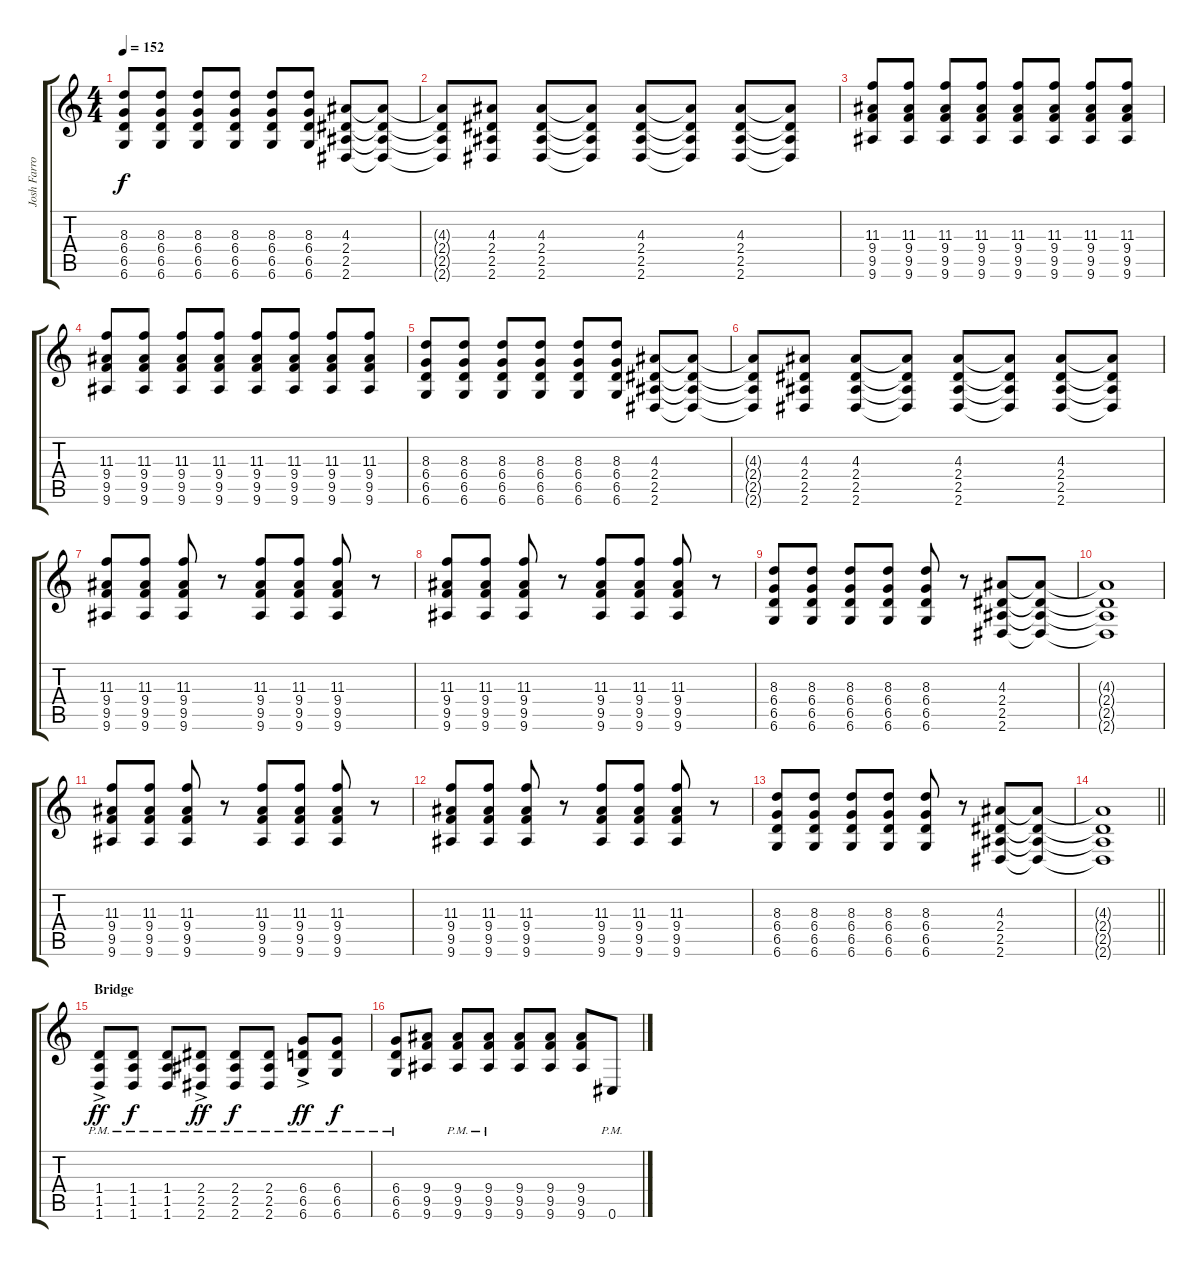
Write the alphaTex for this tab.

\track ("Josh Farro - Guitar" "Josh Farro") {instrument distortionguitar}
\staff {score tabs}
\tuning (Eb4 Bb3 Gb3 Db3 Ab2 Db2) {hide}
\ts (4 4)
\tempo 152
\clef g2
\ks c
(8.3 6.4 6.5 6.6).8{dy f} (8.3 6.4 6.5 6.6).8 (8.3 6.4 6.5 6.6).8 (8.3 6.4 6.5 6.6).8 (8.3 6.4 6.5 6.6).8 (8.3 6.4 6.5 6.6).8 (4.3 2.4 2.5 2.6).8 (4.3{t} 2.4{t} 2.5{t} 2.6{t}).8 |
(4.3{t} 2.4{t} 2.5{t} 2.6{t}).8 (4.3 2.4 2.5 2.6).8 (4.3 2.4 2.5 2.6).8 (4.3{t} 2.4{t} 2.5{t} 2.6{t}).8 (4.3 2.4 2.5 2.6).8 (4.3{t} 2.4{t} 2.5{t} 2.6{t}).8 (4.3 2.4 2.5 2.6).8 (4.3{t} 2.4{t} 2.5{t} 2.6{t}).8 |
(11.3 9.4 9.5 9.6).8 (11.3 9.4 9.5 9.6).8 (11.3 9.4 9.5 9.6).8 (11.3 9.4 9.5 9.6).8 (11.3 9.4 9.5 9.6).8 (11.3 9.4 9.5 9.6).8 (11.3 9.4 9.5 9.6).8 (11.3 9.4 9.5 9.6).8 |
(11.3 9.4 9.5 9.6).8 (11.3 9.4 9.5 9.6).8 (11.3 9.4 9.5 9.6).8 (11.3 9.4 9.5 9.6).8 (11.3 9.4 9.5 9.6).8 (11.3 9.4 9.5 9.6).8 (11.3 9.4 9.5 9.6).8 (11.3 9.4 9.5 9.6).8 |
(8.3 6.4 6.5 6.6).8 (8.3 6.4 6.5 6.6).8 (8.3 6.4 6.5 6.6).8 (8.3 6.4 6.5 6.6).8 (8.3 6.4 6.5 6.6).8 (8.3 6.4 6.5 6.6).8 (4.3 2.4 2.5 2.6).8 (4.3{t} 2.4{t} 2.5{t} 2.6{t}).8 |
(4.3{t} 2.4{t} 2.5{t} 2.6{t}).8 (4.3 2.4 2.5 2.6).8 (4.3 2.4 2.5 2.6).8 (4.3{t} 2.4{t} 2.5{t} 2.6{t}).8 (4.3 2.4 2.5 2.6).8 (4.3{t} 2.4{t} 2.5{t} 2.6{t}).8 (4.3 2.4 2.5 2.6).8 (4.3{t} 2.4{t} 2.5{t} 2.6{t}).8 |
(11.3 9.4 9.5 9.6).8 (11.3 9.4 9.5 9.6).8 (11.3 9.4 9.5 9.6).8 r.8 (11.3 9.4 9.5 9.6).8 (11.3 9.4 9.5 9.6).8 (11.3 9.4 9.5 9.6).8 r.8 |
(11.3 9.4 9.5 9.6).8 (11.3 9.4 9.5 9.6).8 (11.3 9.4 9.5 9.6).8 r.8 (11.3 9.4 9.5 9.6).8 (11.3 9.4 9.5 9.6).8 (11.3 9.4 9.5 9.6).8 r.8 |
(8.3 6.4 6.5 6.6).8 (8.3 6.4 6.5 6.6).8 (8.3 6.4 6.5 6.6).8 (8.3 6.4 6.5 6.6).8 (8.3 6.4 6.5 6.6).8 r.8 (4.3 2.4 2.5 2.6).8 (4.3{t} 2.4{t} 2.5{t} 2.6{t}).8 |
(4.3{t} 2.4{t} 2.5{t} 2.6{t}).1 |
(11.3 9.4 9.5 9.6).8 (11.3 9.4 9.5 9.6).8 (11.3 9.4 9.5 9.6).8 r.8 (11.3 9.4 9.5 9.6).8 (11.3 9.4 9.5 9.6).8 (11.3 9.4 9.5 9.6).8 r.8 |
(11.3 9.4 9.5 9.6).8 (11.3 9.4 9.5 9.6).8 (11.3 9.4 9.5 9.6).8 r.8 (11.3 9.4 9.5 9.6).8 (11.3 9.4 9.5 9.6).8 (11.3 9.4 9.5 9.6).8 r.8 |
(8.3 6.4 6.5 6.6).8 (8.3 6.4 6.5 6.6).8 (8.3 6.4 6.5 6.6).8 (8.3 6.4 6.5 6.6).8 (8.3 6.4 6.5 6.6).8 r.8 (4.3 2.4 2.5 2.6).8 (4.3{t} 2.4{t} 2.5{t} 2.6{t}).8 |
\barLineRight lightlight
(4.3{t} 2.4{t} 2.5{t} 2.6{t}).1 |
\section ("" "Bridge")
(1.4{ac pm} 1.5{ac pm} 1.6{ac pm}).8{dy ff} (1.4{pm} 1.5{pm} 1.6{pm}).8{dy f} (1.4{pm} 1.5{pm} 1.6{pm}).8 (2.4{ac pm} 2.5{ac pm} 2.6{ac pm}).8{dy ff} (2.4{pm} 2.5{pm} 2.6{pm}).8{dy f} (2.4{pm} 2.5{pm} 2.6{pm}).8 (6.4{ac pm} 6.5{ac pm} 6.6{ac pm}).8{dy ff} (6.4{pm} 6.5{pm} 6.6{pm}).8{dy f} |
(6.4{pm} 6.5{pm} 6.6{pm}).8 (9.4 9.5 9.6).8 (9.4{pm} 9.5{pm} 9.6{pm}).8 (9.4{pm} 9.5{pm} 9.6{pm}).8 (9.4 9.5 9.6).8 (9.4 9.5 9.6).8 (9.4 9.5 9.6).8 0.6{pm}.8
